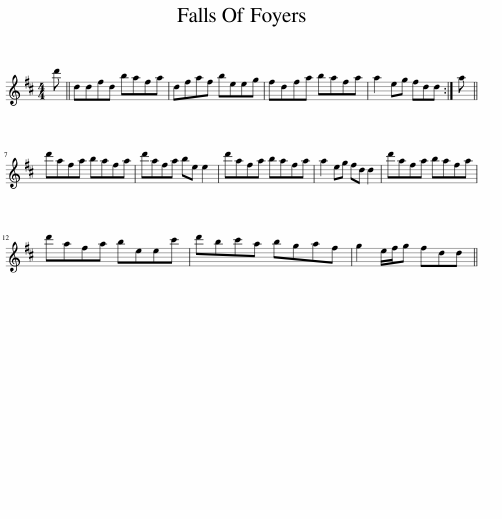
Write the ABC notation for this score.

X:1
L:1/8
M:4/4
I:linebreak $
K:D
V:1 treble
V:1
 d' || ddfd bafa | dfaf beeg | fdfa bafa | a2 eg fdd :| %5
 a ||$ d'afa bafa | d'afa be e2 | d'afa bafa | a2 eg fd d2 | %10
 d'afa bafa |$ d'afa beec' | d'bc'a bgaf | g2 e/f/g fdd || %14
